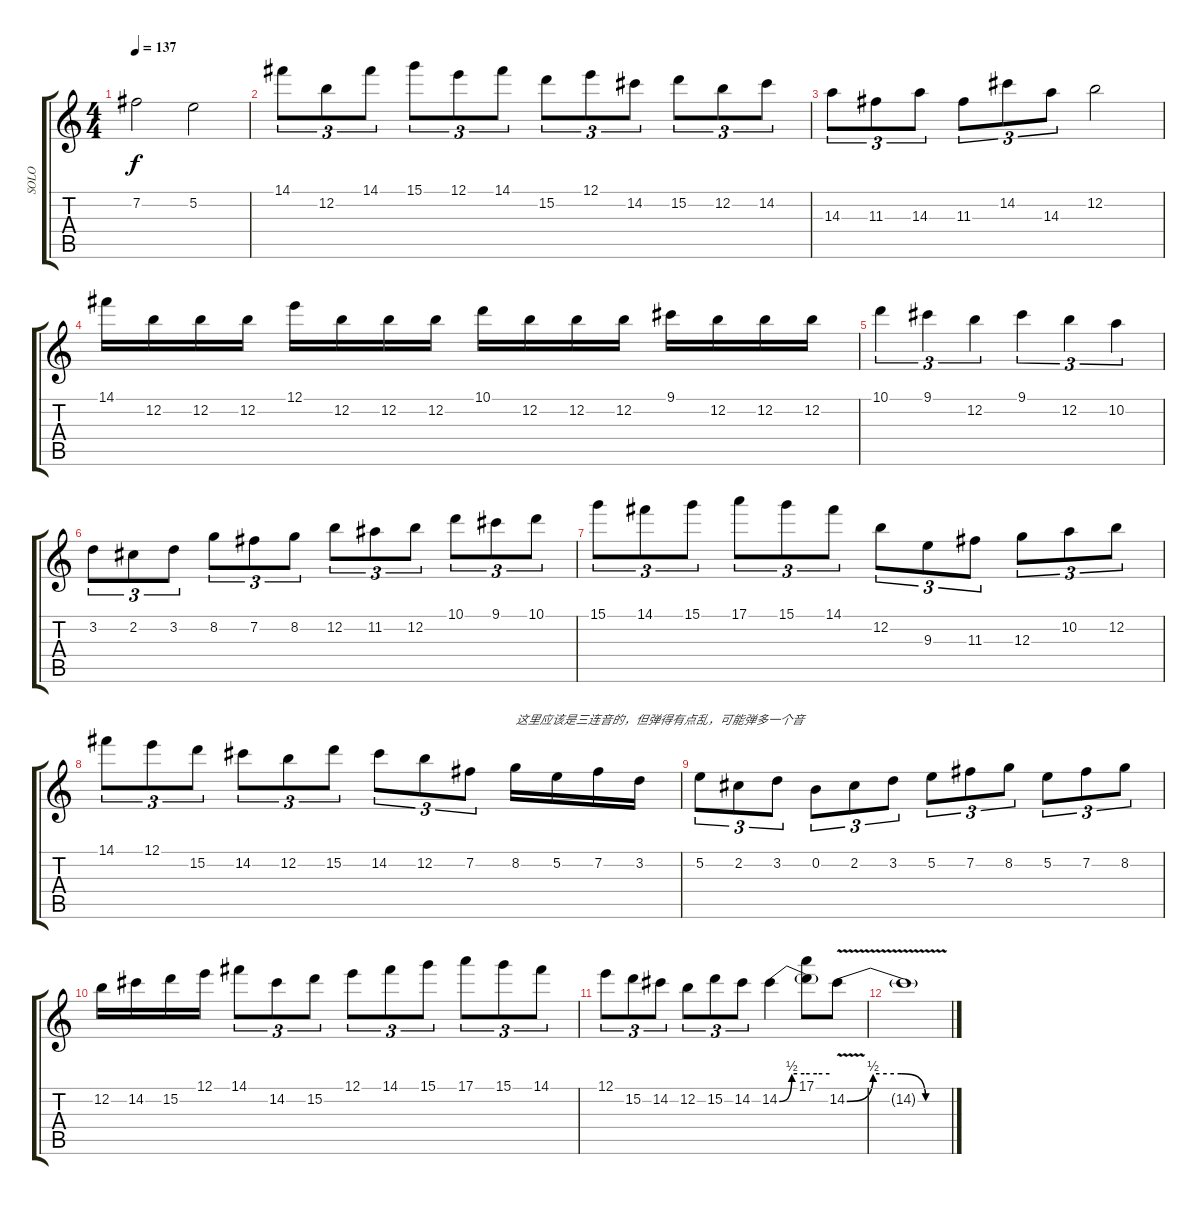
\track ("SOLO" "SOLO") {instrument overdrivenguitar}
\staff {score tabs}
\tuning (E4 B3 G3 D3 A2 E2) {hide}
\ts (4 4)
\tempo 137
\clef g2
\ks c
7.2.2{dy f} 5.2.2 |
14.1.8{tu (3 2)} 12.2.8{tu (3 2)} 14.1.8{tu (3 2)} 15.1.8{tu (3 2)} 12.1.8{tu (3 2)} 14.1.8{tu (3 2)} 15.2.8{tu (3 2)} 12.1.8{tu (3 2)} 14.2.8{tu (3 2)} 15.2.8{tu (3 2)} 12.2.8{tu (3 2)} 14.2.8{tu (3 2)} |
14.3.8{tu (3 2)} 11.3.8{tu (3 2)} 14.3.8{tu (3 2)} 11.3.8{tu (3 2)} 14.2.8{tu (3 2)} 14.3.8{tu (3 2)} 12.2.2 |
14.1.16 12.2.16 12.2.16 12.2.16 12.1.16 12.2.16 12.2.16 12.2.16 10.1.16 12.2.16 12.2.16 12.2.16 9.1.16 12.2.16 12.2.16 12.2.16 |
10.1.4{tu (3 2)} 9.1.4{tu (3 2)} 12.2.4{tu (3 2)} 9.1.4{tu (3 2)} 12.2.4{tu (3 2)} 10.2.4{tu (3 2)} |
3.2.8{tu (3 2)} 2.2.8{tu (3 2)} 3.2.8{tu (3 2)} 8.2.8{tu (3 2)} 7.2.8{tu (3 2)} 8.2.8{tu (3 2)} 12.2.8{tu (3 2)} 11.2.8{tu (3 2)} 12.2.8{tu (3 2)} 10.1.8{tu (3 2)} 9.1.8{tu (3 2)} 10.1.8{tu (3 2)} |
15.1.8{tu (3 2)} 14.1.8{tu (3 2)} 15.1.8{tu (3 2)} 17.1.8{tu (3 2)} 15.1.8{tu (3 2)} 14.1.8{tu (3 2)} 12.2.8{tu (3 2)} 9.3.8{tu (3 2)} 11.3.8{tu (3 2)} 12.3.8{tu (3 2)} 10.2.8{tu (3 2)} 12.2.8{tu (3 2)} |
14.1.8{tu (3 2)} 12.1.8{tu (3 2)} 15.2.8{tu (3 2)} 14.2.8{tu (3 2)} 12.2.8{tu (3 2)} 15.2.8{tu (3 2)} 14.2.8{tu (3 2)} 12.2.8{tu (3 2)} 7.2.8{tu (3 2)} 8.2.16{txt "这里应该是三连音的，但弹得有点乱，可能弹多一个音"} 5.2.16 7.2.16 3.2.16 |
5.2.8{tu (3 2)} 2.2.8{tu (3 2)} 3.2.8{tu (3 2)} 0.2.8{tu (3 2)} 2.2.8{tu (3 2)} 3.2.8{tu (3 2)} 5.2.8{tu (3 2)} 7.2.8{tu (3 2)} 8.2.8{tu (3 2)} 5.2.8{tu (3 2)} 7.2.8{tu (3 2)} 8.2.8{tu (3 2)} |
12.2.16 14.2.16 15.2.16 12.1.16 14.1.8{tu (3 2)} 14.2.8{tu (3 2)} 15.2.8{tu (3 2)} 12.1.8{tu (3 2)} 14.1.8{tu (3 2)} 15.1.8{tu (3 2)} 17.1.8{tu (3 2)} 15.1.8{tu (3 2)} 14.1.8{tu (3 2)} |
12.1.8{tu (3 2)} 15.2.8{tu (3 2)} 14.2.8{tu (3 2)} 12.2.8{tu (3 2)} 15.2.8{tu (3 2)} 14.2.8{tu (3 2)} 14.2{be (custom 0 0 15 2 30 2 45 2 60 2)}.4 (17.1 14.2{t}).8 14.2{be (custom 0 0 15 2 31 2 45 0 60 0) v}.8 |
14.2{t}.1
